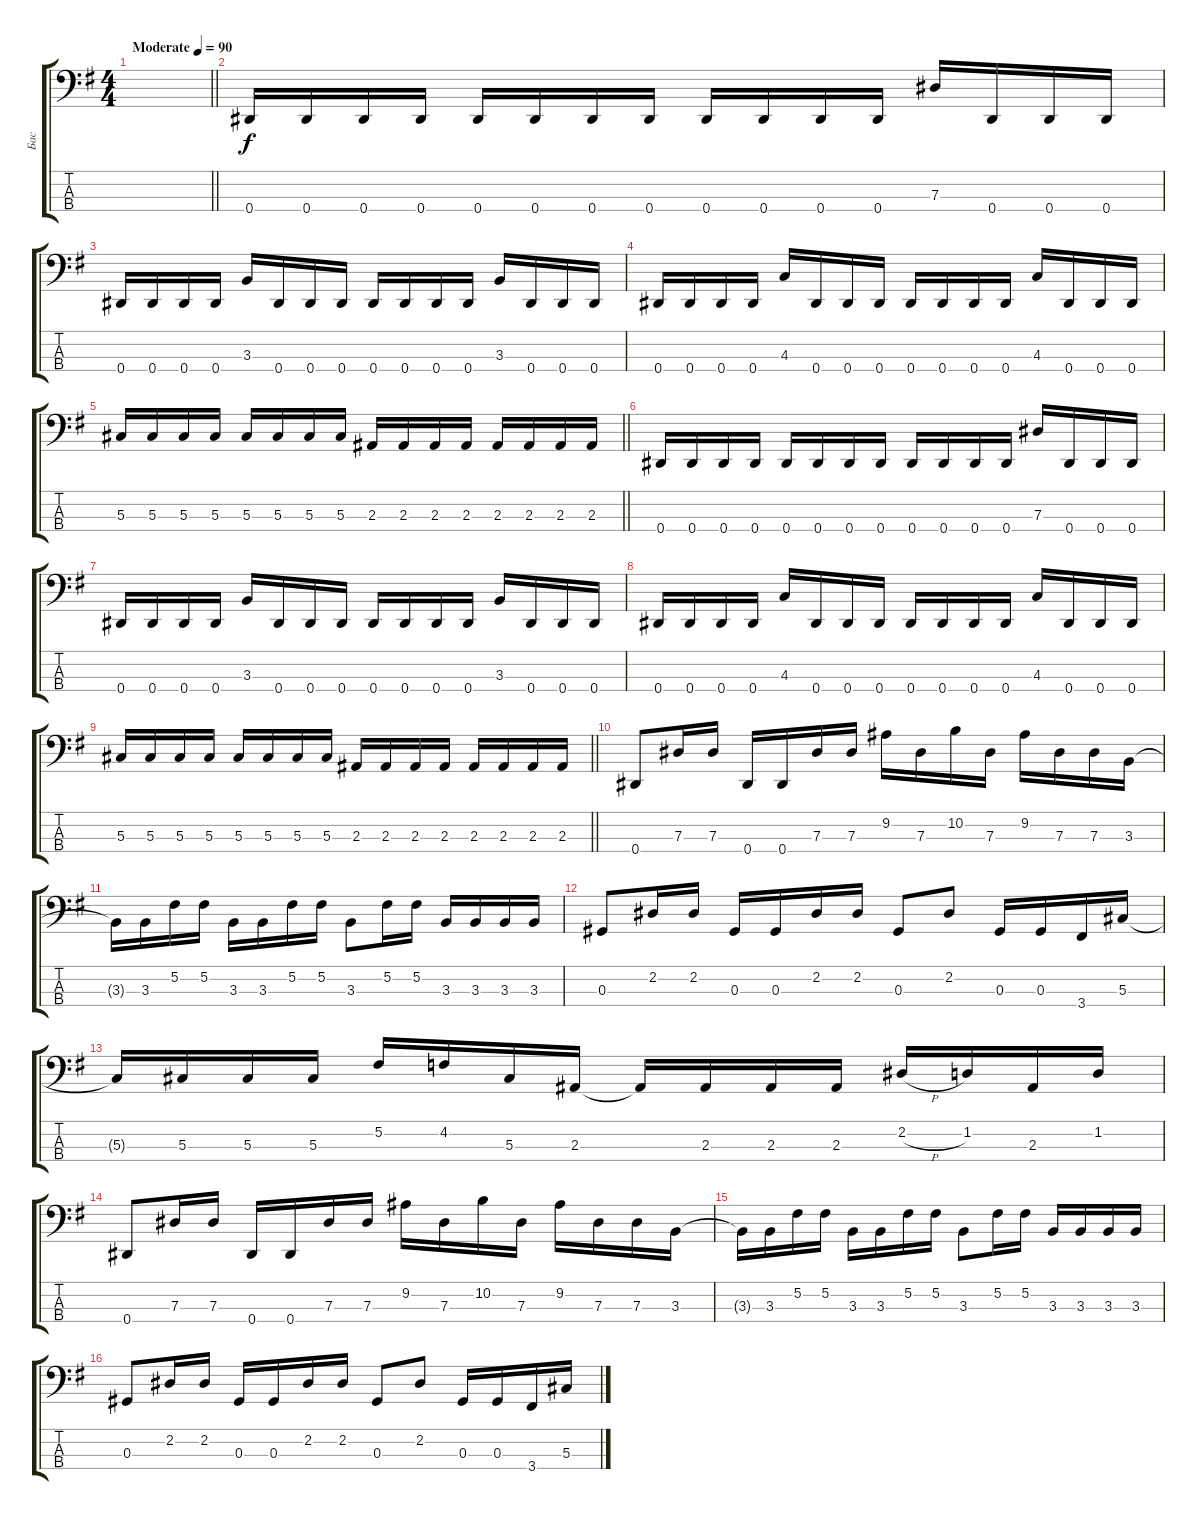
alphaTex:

\track ("Бас" "Бас") {instrument electricbassfinger}
\staff {score tabs}
\tuning (Gb2 Db2 Ab1 Eb1) {hide}
\ts (4 4)
\tempo (90 "Moderate")
\clef f4
\barLineRight lightlight
\ks eminor
|
0.4.16 0.4.16 0.4.16 0.4.16 0.4.16 0.4.16 0.4.16 0.4.16 0.4.16 0.4.16 0.4.16 0.4.16 7.3.16 0.4.16 0.4.16 0.4.16 |
0.4.16 0.4.16 0.4.16 0.4.16 3.3.16 0.4.16 0.4.16 0.4.16 0.4.16 0.4.16 0.4.16 0.4.16 3.3.16 0.4.16 0.4.16 0.4.16 |
0.4.16 0.4.16 0.4.16 0.4.16 4.3.16 0.4.16 0.4.16 0.4.16 0.4.16 0.4.16 0.4.16 0.4.16 4.3.16 0.4.16 0.4.16 0.4.16 |
\barLineRight lightlight
5.3.16 5.3.16 5.3.16 5.3.16 5.3.16 5.3.16 5.3.16 5.3.16 2.3.16 2.3.16 2.3.16 2.3.16 2.3.16 2.3.16 2.3.16 2.3.16 |
0.4.16 0.4.16 0.4.16 0.4.16 0.4.16 0.4.16 0.4.16 0.4.16 0.4.16 0.4.16 0.4.16 0.4.16 7.3.16 0.4.16 0.4.16 0.4.16 |
0.4.16 0.4.16 0.4.16 0.4.16 3.3.16 0.4.16 0.4.16 0.4.16 0.4.16 0.4.16 0.4.16 0.4.16 3.3.16 0.4.16 0.4.16 0.4.16 |
0.4.16 0.4.16 0.4.16 0.4.16 4.3.16 0.4.16 0.4.16 0.4.16 0.4.16 0.4.16 0.4.16 0.4.16 4.3.16 0.4.16 0.4.16 0.4.16 |
\barLineRight lightlight
5.3.16 5.3.16 5.3.16 5.3.16 5.3.16 5.3.16 5.3.16 5.3.16 2.3.16 2.3.16 2.3.16 2.3.16 2.3.16 2.3.16 2.3.16 2.3.16 |
0.4.8 7.3.16 7.3.16 0.4.16 0.4.16 7.3.16 7.3.16 9.2.16 7.3.16 10.2.16 7.3.16 9.2.16 7.3.16 7.3.16 3.3.16 |
3.3{t}.16 3.3.16 5.2.16 5.2.16 3.3.16 3.3.16 5.2.16 5.2.16 3.3.8 5.2.16 5.2.16 3.3.16 3.3.16 3.3.16 3.3.16 |
0.3.8 2.2.16 2.2.16 0.3.16 0.3.16 2.2.16 2.2.16 0.3.8 2.2.8 0.3.16 0.3.16 3.4.16 5.3.16 |
5.3{t}.16 5.3.16 5.3.16 5.3.16 5.2.16 4.2.16 5.3.16 2.3.16 2.3{t}.16 2.3.16 2.3.16 2.3.16 2.2{h}.16 1.2.16 2.3.16 1.2.16 |
0.4.8 7.3.16 7.3.16 0.4.16 0.4.16 7.3.16 7.3.16 9.2.16 7.3.16 10.2.16 7.3.16 9.2.16 7.3.16 7.3.16 3.3.16 |
3.3{t}.16 3.3.16 5.2.16 5.2.16 3.3.16 3.3.16 5.2.16 5.2.16 3.3.8 5.2.16 5.2.16 3.3.16 3.3.16 3.3.16 3.3.16 |
0.3.8 2.2.16 2.2.16 0.3.16 0.3.16 2.2.16 2.2.16 0.3.8 2.2.8 0.3.16 0.3.16 3.4.16 5.3.16
